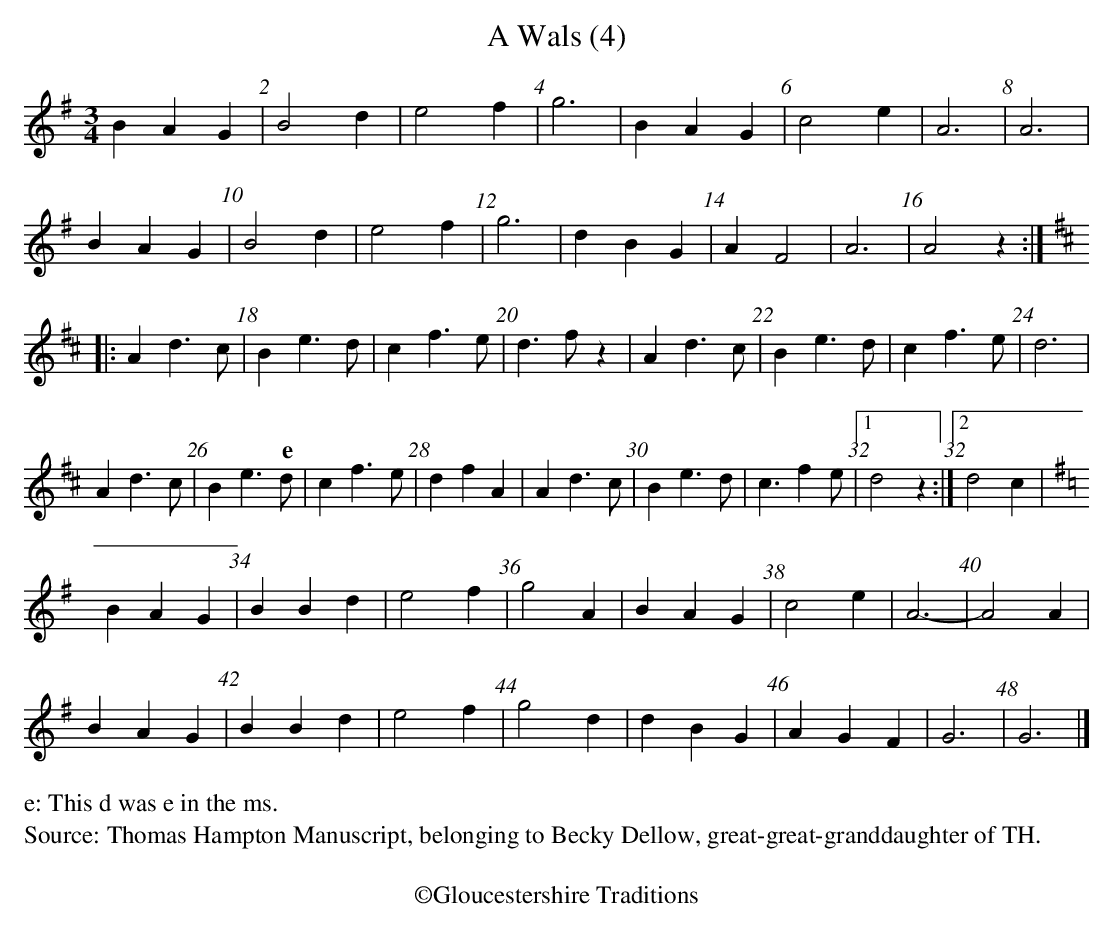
X:1
T:Wals (4), A
M:3/4
L:1/4
K:G
BAG | B2d | e2f | g3 | BAG | c2e | A3 | A3 |
BAG | B2d | e2f | g3 | dBG | AF2 | A3 | A2z :|
[K:D] |:Ad>c | Be>d | cf>e | d>fz | Ad>c | Be>d | cf>e | d3 |
Ad>c | Be>"^e"d | cf>e | dfA | Ad>c | Be>d | c3/2fe/ |1 d2z:|2d2c |
[K:G]BAG | BBd | e2f | g2A | BAG | c2e | A3- | A2A |
BAG | BBd | e2f | g2d | dBG | AGF | G3 | G3 |]
